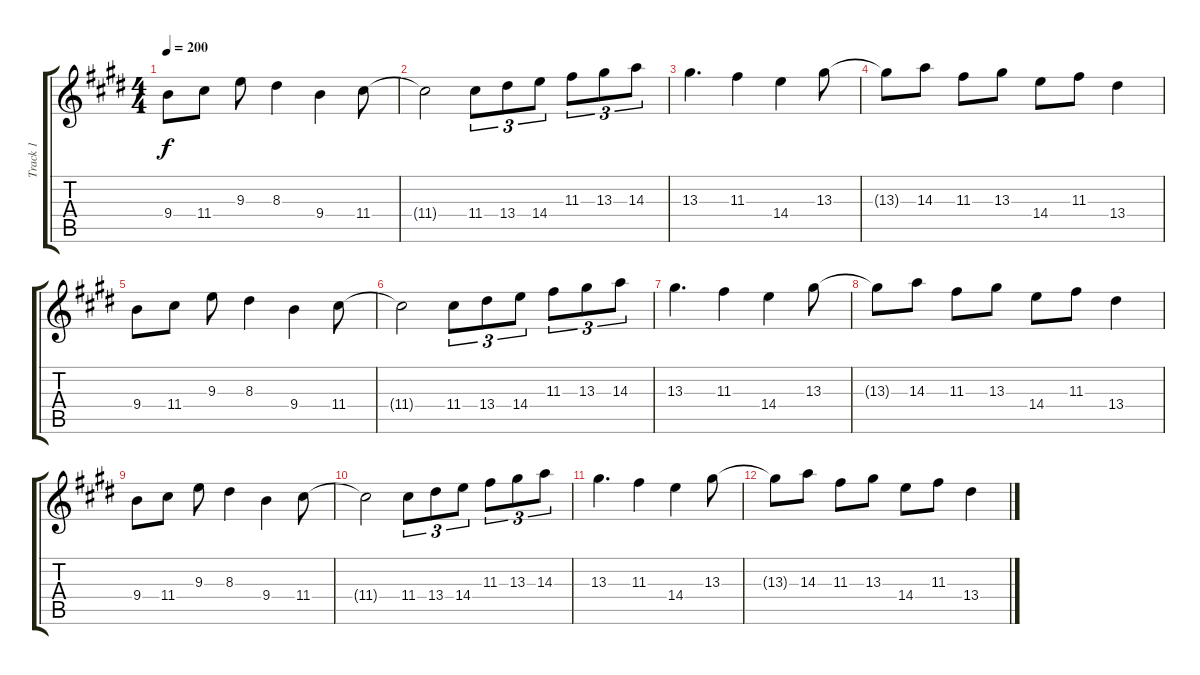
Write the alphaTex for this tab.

\track ("Track 1" "Track 1") {instrument distortionguitar}
\staff {score tabs}
\tuning (E4 B3 G3 D3 A2 D2) {hide}
\ts (4 4)
\tempo 200
\clef g2
\ks e
9.4.8{dy f} 11.4.8 9.3.8 8.3.4 9.4.4 11.4.8 |
11.4{t}.2 11.4.8{tu (3 2)} 13.4.8{tu (3 2)} 14.4.8{tu (3 2)} 11.3.8{tu (3 2)} 13.3.8{tu (3 2)} 14.3.8{tu (3 2)} |
13.3.4{d} 11.3.4 14.4.4 13.3.8 |
13.3{t}.8 14.3.8 11.3.8 13.3.8 14.4.8 11.3.8 13.4.4 |
9.4.8 11.4.8 9.3.8 8.3.4 9.4.4 11.4.8 |
11.4{t}.2 11.4.8{tu (3 2)} 13.4.8{tu (3 2)} 14.4.8{tu (3 2)} 11.3.8{tu (3 2)} 13.3.8{tu (3 2)} 14.3.8{tu (3 2)} |
13.3.4{d} 11.3.4 14.4.4 13.3.8 |
13.3{t}.8 14.3.8 11.3.8 13.3.8 14.4.8 11.3.8 13.4.4 |
9.4.8 11.4.8 9.3.8 8.3.4 9.4.4 11.4.8 |
11.4{t}.2 11.4.8{tu (3 2)} 13.4.8{tu (3 2)} 14.4.8{tu (3 2)} 11.3.8{tu (3 2)} 13.3.8{tu (3 2)} 14.3.8{tu (3 2)} |
13.3.4{d} 11.3.4 14.4.4 13.3.8 |
13.3{t}.8 14.3.8 11.3.8 13.3.8 14.4.8 11.3.8 13.4.4
